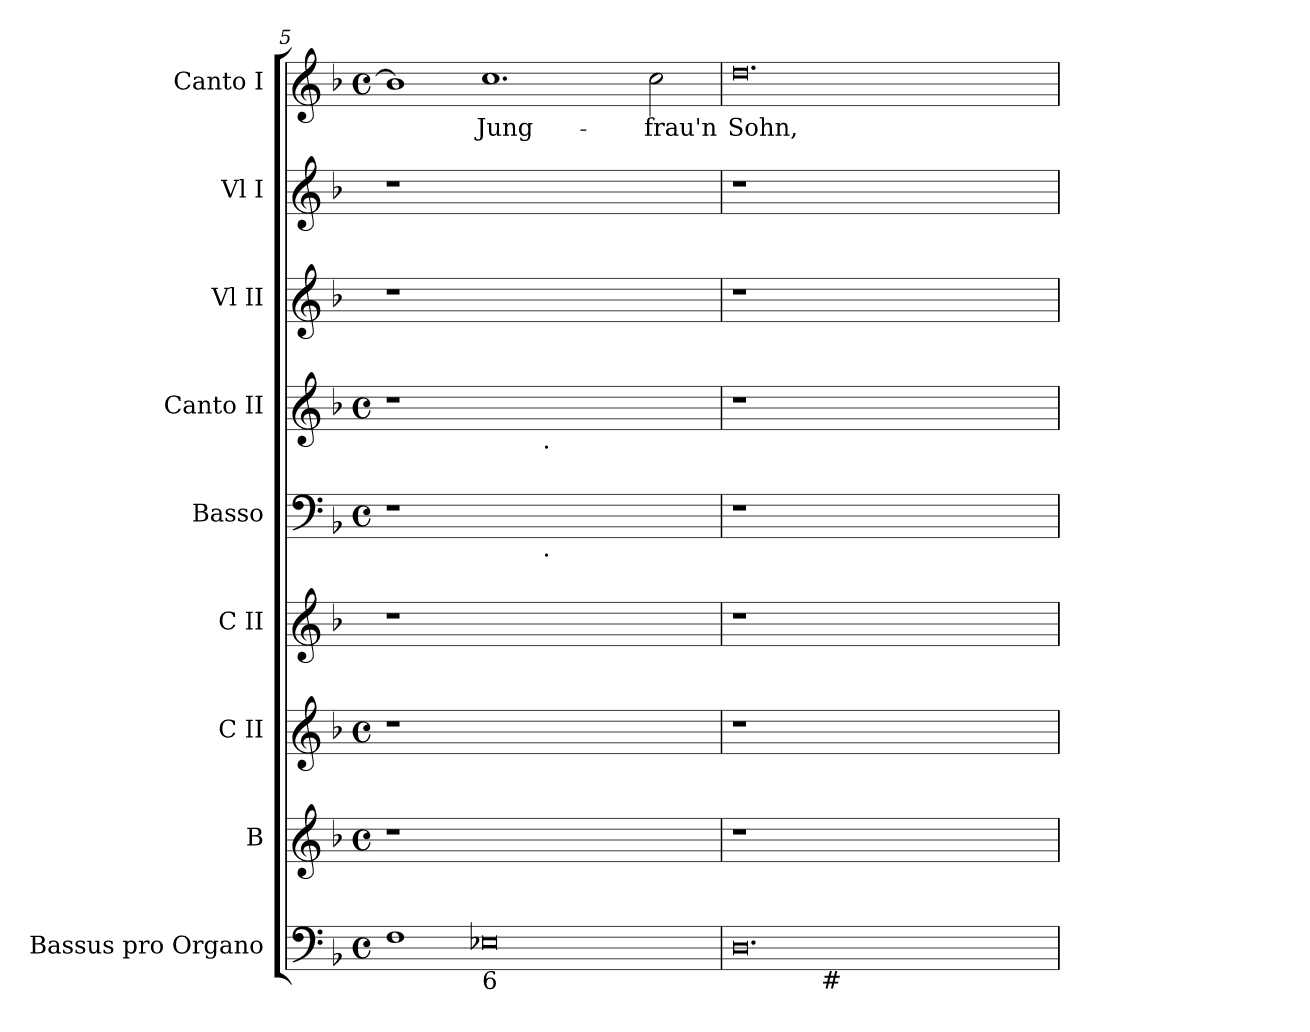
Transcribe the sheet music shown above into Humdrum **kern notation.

**kern	**kern	**kern	**kern	**kern	**kern	**kern	**kern	**kern	**text
*part9	*part8	*part7	*part6	*part5	*part4	*part3	*part2	*part1	*part1
*staff9	*staff8	*staff7	*staff6	*staff5	*staff4	*staff3	*staff2	*staff1	*staff1
*I"Bassus pro Organo	*I"B	*I"C II	*I"C II	*I"Basso	*I"Canto II	*I"Vl II	*I"Vl I	*I"Canto I	*
*I'B.p.O.	*I'B	*I'C II	*	*I'B	*I'C II	*I'Vl II	*I'Vl I	*I'C I	*
*clefF4	*clefG2	*clefG2	*clefG2	*clefF4	*clefG2	*clefG2	*clefG2	*clefG2	*
*	*	*	*	*ITrd7c12	*	*	*	*	*
*k[b-]	*k[b-]	*k[b-]	*k[b-]	*k[b-]	*k[b-]	*k[b-]	*k[b-]	*k[b-]	*
*F:	*F:	*F:	*F:	*F:	*F:	*F:	*F:	*F:	*
*M4/4	*M4/4	*M4/4	*	*M4/4	*M4/4	*	*	*M4/4	*
*met(c)	*met(c)	*met(c)	*	*met(c)	*met(c)	*	*	*met(c)	*
=5	=5	=5	=5	=5	=5	=5	=5	=5	=5
1F	1r	1r	1r	1r	1r	1r	1r	1b-]	.
!LO:TX:b:t=6	!	!	!	!	!	!	!	!	!
!	!	!	!	!	!	!	!	!	!LO:LY:b
0E-X	0ryy	0ryy	0ryy	4...ryy	4...ryy	0ryy	0ryy	1.cc	Jung-
!	!	!	!	!	!LO:TX:b:t=.	!	!	!	!
!	!	!	!	!LO:TX:b:t=.	!	!	!	!	!
.	.	.	.	1ryy	1ryy	.	.	.	.
.	.	.	.	2ryy	2ryy	.	.	.	.
!	!	!	!	!	!	!	!	!	!LO:LY:b
.	.	.	.	.	.	.	.	2cc\	-frau'n
.	.	.	.	32ryy	32ryy	.	.	.	.
=6	=6	=6	=6	=6	=6	=6	=6	=6	=6
!	!	!	!	!	!	!	!	!	!LO:LY:b
*^	*	*	*	*	*	*	*	*	*
0.D	2..ryy	1r	1r	1r	1r	1r	1r	1r	0.dd	Sohn,
!	!LO:TX:b:t=#	!	!	!	!	!	!	!	!	!
.	1ryy	.	.	.	.	.	.	.	.	.
.	.	0ryy	0ryy	0ryy	0ryy	0ryy	0ryy	0ryy	.	.
.	1ryy	.	.	.	.	.	.	.	.	.
.	8ryy	.	.	.	.	.	.	.	.	.
*v	*v	*	*	*	*	*	*	*	*	*
=	=	=	=	=	=	=	=	=	=
*-	*-	*-	*-	*-	*-	*-	*-	*-	*-
